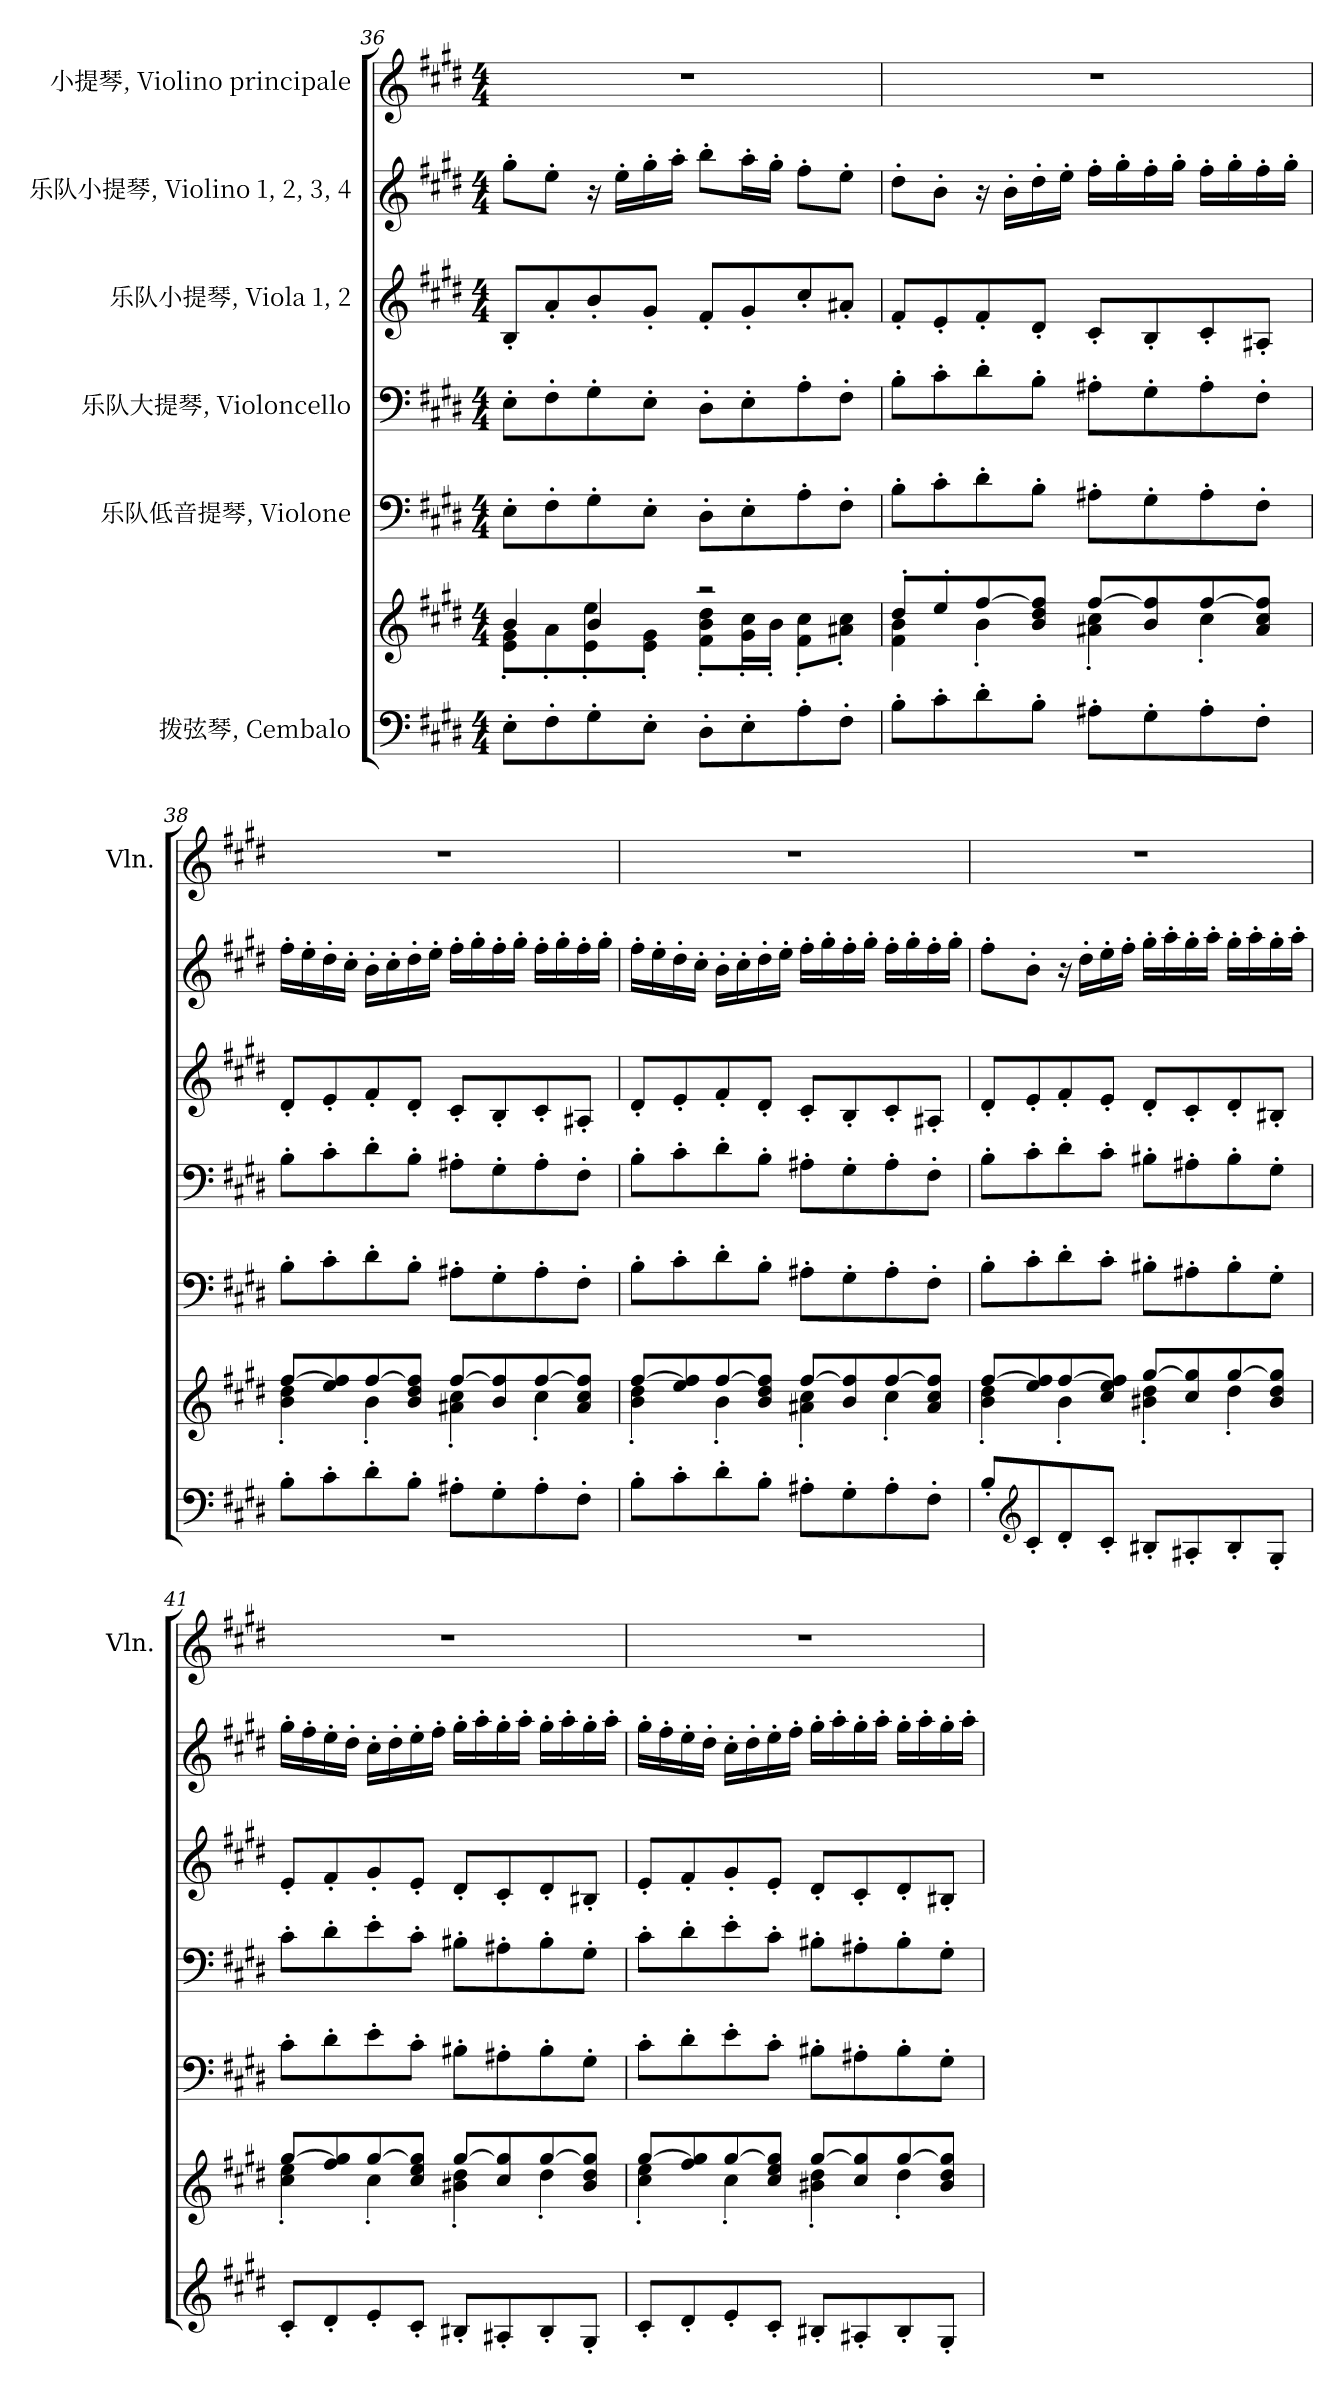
**kern	**kern	**kern	**kern	**kern	**kern	**kern
*part6	*part6	*part5	*part4	*part3	*part2	*part1
*staff7	*staff6	*staff5	*staff4	*staff3	*staff2	*staff1
*I"拨弦琴, Cembalo	*	*I"乐队低音提琴, Violone	*I"乐队大提琴, Violoncello	*I"乐队小提琴, Viola 1, 2	*I"乐队小提琴, Violino 1, 2, 3, 4	*I"小提琴, Violino principale
*	*	*	*	*	*	*I'Vln.
*clefF4	*clefG2	*clefF4	*clefF4	*clefG2	*clefG2	*clefG2
*	*	*ITrd7c12	*	*	*	*
*k[f#c#g#d#]	*k[f#c#g#d#]	*k[f#c#g#d#]	*k[f#c#g#d#]	*k[f#c#g#d#]	*k[f#c#g#d#]	*k[f#c#g#d#]
*M4/4	*M4/4	*M4/4	*M4/4	*M4/4	*M4/4	*M4/4
=36	=36	=36	=36	=36	=36	=36
*	*^	*	*	*	*	*
8E'\L	4b/	8e\' 8g#\'L	8EE'\L	8E'\L	8B'/L	8gg#'\L	1r
8F#'\	.	8a'\	8FF#'\	8F#'\	8a'/	8ee'\J	.
8G#'\	4b/	8e\' 8ee\'	8GG#'\	8G#'\	8b'/	16r	.
.	.	.	.	.	.	16ee'\LL	.
8E'\J	.	8e\' 8g#\'J	8EE'\J	8E'\J	8g#'/J	16gg#'\	.
.	.	.	.	.	.	16aa'\JJ	.
8D#'\L	2r	8f#\' 8b\' 8dd#\'L	8DD#'\L	8D#'\L	8f#'/L	8bb'\L	.
8E'\	.	16g#\' 16cc#\'L	8EE'\	8E'\	8g#'/	16aa'\L	.
.	.	16b'\JJ	.	.	.	16gg#'\JJ	.
8A'\	.	8f#\' 8cc#\'L	8AA'\	8A'\	8cc#'/	8ff#'\L	.
8F#'\J	.	8a#X\' 8cc#\'J	8FF#'\J	8F#'\J	8a#X'/J	8ee'\J	.
!!LO:PB:g=z
=37	=37	=37	=37	=37	=37	=37	=37
8B'\L	8dd#'/L	4f#\ 4b\	8BB'\L	8B'\L	8f#'/L	8dd#'\L	1r
8c#'\	8ee'/	.	8C#'\	8c#'\	8e'/	8b'\J	.
8d#'\	[8ff#/	4b'\	8D#'\	8d#'\	8f#'/	16r	.
.	.	.	.	.	.	16b'\LL	.
8B'\J	8b/ 8dd#/ 8ff#/]J	.	8BB'\J	8B'\J	8d#'/J	16dd#'\	.
.	.	.	.	.	.	16ee'\JJ	.
8A#X'\L	[8ff#/L	4a#X\' 4cc#\'	8AA#X'\L	8A#X'\L	8c#'/L	16ff#'\LL	.
.	.	.	.	.	.	16gg#'\	.
8G#'\	8b/ 8ff#/]	.	8GG#'\	8G#'\	8B'/	16ff#'\	.
.	.	.	.	.	.	16gg#'\JJ	.
8A#'\	[8ff#/	4cc#'\	8AA#'\	8A#'\	8c#'/	16ff#'\LL	.
.	.	.	.	.	.	16gg#'\	.
8F#'\J	8a#/ 8cc#/ 8ff#/]J	.	8FF#'\J	8F#'\J	8A#X'/J	16ff#'\	.
.	.	.	.	.	.	16gg#'\JJ	.
=38	=38	=38	=38	=38	=38	=38	=38
8B'\L	[8ff#/L	4b\' 4dd#\'	8BB'\L	8B'\L	8d#'/L	16ff#'\LL	1r
.	.	.	.	.	.	16ee'\	.
8c#'\	8ee/ 8ff#/]	.	8C#'\	8c#'\	8e'/	16dd#'\	.
.	.	.	.	.	.	16cc#'\JJ	.
8d#'\	[8ff#/	4b'\	8D#'\	8d#'\	8f#'/	16b'\LL	.
.	.	.	.	.	.	16cc#'\	.
8B'\J	8b/ 8dd#/ 8ff#/]J	.	8BB'\J	8B'\J	8d#'/J	16dd#'\	.
.	.	.	.	.	.	16ee'\JJ	.
8A#X'\L	[8ff#/L	4a#X\' 4cc#\'	8AA#X'\L	8A#X'\L	8c#'/L	16ff#'\LL	.
.	.	.	.	.	.	16gg#'\	.
8G#'\	8b/ 8ff#/]	.	8GG#'\	8G#'\	8B'/	16ff#'\	.
.	.	.	.	.	.	16gg#'\JJ	.
8A#'\	[8ff#/	4cc#'\	8AA#'\	8A#'\	8c#'/	16ff#'\LL	.
.	.	.	.	.	.	16gg#'\	.
8F#'\J	8a#/ 8cc#/ 8ff#/]J	.	8FF#'\J	8F#'\J	8A#X'/J	16ff#'\	.
.	.	.	.	.	.	16gg#'\JJ	.
!!LO:PB:g=z
=39	=39	=39	=39	=39	=39	=39	=39
8B'\L	[8ff#/L	4b\' 4dd#\'	8BB'\L	8B'\L	8d#'/L	16ff#'\LL	1r
.	.	.	.	.	.	16ee'\	.
8c#'\	8ee/ 8ff#/]	.	8C#'\	8c#'\	8e'/	16dd#'\	.
.	.	.	.	.	.	16cc#'\JJ	.
8d#'\	[8ff#/	4b'\	8D#'\	8d#'\	8f#'/	16b'\LL	.
.	.	.	.	.	.	16cc#'\	.
8B'\J	8b/ 8dd#/ 8ff#/]J	.	8BB'\J	8B'\J	8d#'/J	16dd#'\	.
.	.	.	.	.	.	16ee'\JJ	.
8A#X'\L	[8ff#/L	4a#X\' 4cc#\'	8AA#X'\L	8A#X'\L	8c#'/L	16ff#'\LL	.
.	.	.	.	.	.	16gg#'\	.
8G#'\	8b/ 8ff#/]	.	8GG#'\	8G#'\	8B'/	16ff#'\	.
.	.	.	.	.	.	16gg#'\JJ	.
8A#'\	[8ff#/	4cc#'\	8AA#'\	8A#'\	8c#'/	16ff#'\LL	.
.	.	.	.	.	.	16gg#'\	.
8F#'\J	8a#/ 8cc#/ 8ff#/]J	.	8FF#'\J	8F#'\J	8A#X'/J	16ff#'\	.
.	.	.	.	.	.	16gg#'\JJ	.
=40	=40	=40	=40	=40	=40	=40	=40
8B'/L	[8ff#/L	4b\' 4dd#\'	8BB'\L	8B'\L	8d#'/L	8ff#'\L	1r
*clefG2	*	*	*	*	*	*	*
8c#'/	8ee/ 8ff#/]	.	8C#'\	8c#'\	8e'/	8b'\J	.
8d#'/	[8ff#/	4b'\	8D#'\	8d#'\	8f#'/	16r	.
.	.	.	.	.	.	16dd#'\LL	.
8c#'/J	8cc#/ 8ee/ 8ff#/]J	.	8C#'\J	8c#'\J	8e'/J	16ee'\	.
.	.	.	.	.	.	16ff#'\JJ	.
8B#X'/L	[8gg#/L	4b#X\' 4dd#\'	8BB#X'\L	8B#X'\L	8d#'/L	16gg#'\LL	.
.	.	.	.	.	.	16aa'\	.
8A#X'/	8cc#/ 8gg#/]	.	8AA#X'\	8A#X'\	8c#'/	16gg#'\	.
.	.	.	.	.	.	16aa'\JJ	.
8B#'/	[8gg#/	4dd#'\	8BB#'\	8B#'\	8d#'/	16gg#'\LL	.
.	.	.	.	.	.	16aa'\	.
8G#'/J	8b#/ 8dd#/ 8gg#/]J	.	8GG#'\J	8G#'\J	8B#X'/J	16gg#'\	.
.	.	.	.	.	.	16aa'\JJ	.
!!LO:PB:g=z
=41	=41	=41	=41	=41	=41	=41	=41
8c#'/L	[8gg#/L	4cc#\' 4ee\'	8C#'\L	8c#'\L	8e'/L	16gg#'\LL	1r
.	.	.	.	.	.	16ff#'\	.
8d#'/	8ff#/ 8gg#/]	.	8D#'\	8d#'\	8f#'/	16ee'\	.
.	.	.	.	.	.	16dd#'\JJ	.
8e'/	[8gg#/	4cc#'\	8E'\	8e'\	8g#'/	16cc#'\LL	.
.	.	.	.	.	.	16dd#'\	.
8c#'/J	8cc#/ 8ee/ 8gg#/]J	.	8C#'\J	8c#'\J	8e'/J	16ee'\	.
.	.	.	.	.	.	16ff#'\JJ	.
8B#X'/L	[8gg#/L	4b#X\' 4dd#\'	8BB#X'\L	8B#X'\L	8d#'/L	16gg#'\LL	.
.	.	.	.	.	.	16aa'\	.
8A#X'/	8cc#/ 8gg#/]	.	8AA#X'\	8A#X'\	8c#'/	16gg#'\	.
.	.	.	.	.	.	16aa'\JJ	.
8B#'/	[8gg#/	4dd#'\	8BB#'\	8B#'\	8d#'/	16gg#'\LL	.
.	.	.	.	.	.	16aa'\	.
8G#'/J	8b#/ 8dd#/ 8gg#/]J	.	8GG#'\J	8G#'\J	8B#X'/J	16gg#'\	.
.	.	.	.	.	.	16aa'\JJ	.
=42	=42	=42	=42	=42	=42	=42	=42
8c#'/L	[8gg#/L	4cc#\' 4ee\'	8C#'\L	8c#'\L	8e'/L	16gg#'\LL	1r
.	.	.	.	.	.	16ff#'\	.
8d#'/	8ff#/ 8gg#/]	.	8D#'\	8d#'\	8f#'/	16ee'\	.
.	.	.	.	.	.	16dd#'\JJ	.
8e'/	[8gg#/	4cc#'\	8E'\	8e'\	8g#'/	16cc#'\LL	.
.	.	.	.	.	.	16dd#'\	.
8c#'/J	8cc#/ 8ee/ 8gg#/]J	.	8C#'\J	8c#'\J	8e'/J	16ee'\	.
.	.	.	.	.	.	16ff#'\JJ	.
8B#X'/L	[8gg#/L	4b#X\' 4dd#\'	8BB#X'\L	8B#X'\L	8d#'/L	16gg#'\LL	.
.	.	.	.	.	.	16aa'\	.
8A#X'/	8cc#/ 8gg#/]	.	8AA#X'\	8A#X'\	8c#'/	16gg#'\	.
.	.	.	.	.	.	16aa'\JJ	.
8B#'/	[8gg#/	4dd#'\	8BB#'\	8B#'\	8d#'/	16gg#'\LL	.
.	.	.	.	.	.	16aa'\	.
8G#'/J	8b#/ 8dd#/ 8gg#/]J	.	8GG#'\J	8G#'\J	8B#X'/J	16gg#'\	.
.	.	.	.	.	.	16aa'\JJ	.
*	*v	*v	*	*	*	*	*
=	=	=	=	=	=	=
*-	*-	*-	*-	*-	*-	*-
